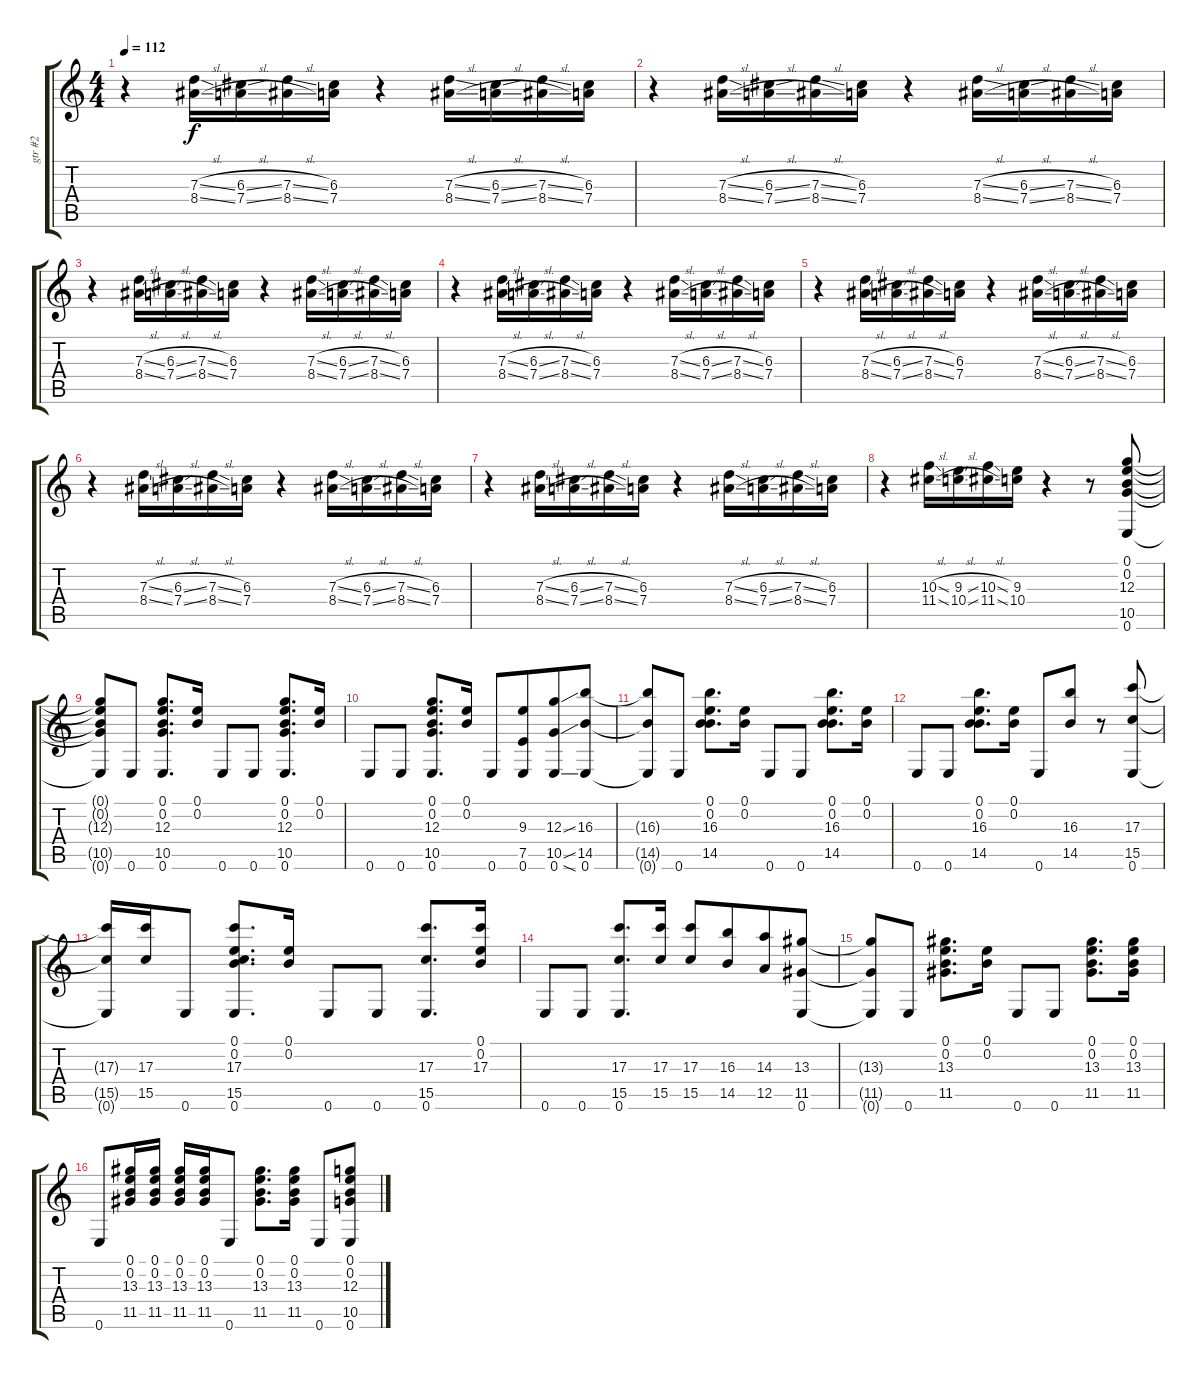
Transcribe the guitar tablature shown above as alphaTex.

\track ("gtr #2" "gtr #2") {instrument distortionguitar}
\staff {score tabs}
\tuning (E4 B3 G3 D3 A2 E2) {hide}
\ts (4 4)
\tempo 112
\clef g2
\ks c
r.4{dy f} (7.3{sl} 8.4{sl}).16 (6.3{sl} 7.4{sl}).16 (7.3{sl} 8.4{sl}).16 (6.3 7.4).16 r.4 (7.3{sl} 8.4{sl}).16 (6.3{sl} 7.4{sl}).16 (7.3{sl} 8.4{sl}).16 (6.3 7.4).16 |
r.4 (7.3{sl} 8.4{sl}).16 (6.3{sl} 7.4{sl}).16 (7.3{sl} 8.4{sl}).16 (6.3 7.4).16 r.4 (7.3{sl} 8.4{sl}).16 (6.3{sl} 7.4{sl}).16 (7.3{sl} 8.4{sl}).16 (6.3 7.4).16 |
r.4 (7.3{sl} 8.4{sl}).16 (6.3{sl} 7.4{sl}).16 (7.3{sl} 8.4{sl}).16 (6.3 7.4).16 r.4 (7.3{sl} 8.4{sl}).16 (6.3{sl} 7.4{sl}).16 (7.3{sl} 8.4{sl}).16 (6.3 7.4).16 |
r.4 (7.3{sl} 8.4{sl}).16 (6.3{sl} 7.4{sl}).16 (7.3{sl} 8.4{sl}).16 (6.3 7.4).16 r.4 (7.3{sl} 8.4{sl}).16 (6.3{sl} 7.4{sl}).16 (7.3{sl} 8.4{sl}).16 (6.3 7.4).16 |
r.4 (7.3{sl} 8.4{sl}).16 (6.3{sl} 7.4{sl}).16 (7.3{sl} 8.4{sl}).16 (6.3 7.4).16 r.4 (7.3{sl} 8.4{sl}).16 (6.3{sl} 7.4{sl}).16 (7.3{sl} 8.4{sl}).16 (6.3 7.4).16 |
r.4 (7.3{sl} 8.4{sl}).16 (6.3{sl} 7.4{sl}).16 (7.3{sl} 8.4{sl}).16 (6.3 7.4).16 r.4 (7.3{sl} 8.4{sl}).16 (6.3{sl} 7.4{sl}).16 (7.3{sl} 8.4{sl}).16 (6.3 7.4).16 |
r.4 (7.3{sl} 8.4{sl}).16 (6.3{sl} 7.4{sl}).16 (7.3{sl} 8.4{sl}).16 (6.3 7.4).16 r.4 (7.3{sl} 8.4{sl}).16 (6.3{sl} 7.4{sl}).16 (7.3{sl} 8.4{sl}).16 (6.3 7.4).16 |
r.4 (10.3{sl} 11.4{sl}).16 (9.3{sl} 10.4{sl}).16 (10.3{sl} 11.4{sl}).16 (9.3 10.4).16 r.4 r.8 (0.1 0.2 12.3 10.5 0.6).8 |
(0.1{t} 0.2{t} 12.3{t} 10.5{t} 0.6{t}).8 0.6.8 (0.1 0.2 12.3 10.5 0.6).8{d} (0.1 0.2).16 0.6.8 0.6.8 (0.1 0.2 12.3 10.5 0.6).8{d} (0.1 0.2).16 |
0.6.8 0.6.8 (0.1 0.2 12.3 10.5 0.6).8{d} (0.1 0.2).16 0.6.8 (9.3 7.5 0.6).8{beam merge} (12.3{ss} 10.5{ss} 0.6{ss}).8 (16.3 14.5 0.6).8 |
(16.3{t} 14.5{t} 0.6{t}).8 0.6.8 (0.1 0.2 16.3 14.5).8{d} (0.1 0.2).16 0.6.8 0.6.8 (0.1 0.2 16.3 14.5).8{d} (0.1 0.2).16 |
0.6.8 0.6.8 (0.1 0.2 16.3 14.5).8{d} (0.1 0.2).16 0.6.8 (16.3 14.5).8 r.8 (17.3 15.5 0.6).8 |
(17.3{t} 15.5{t} 0.6{t}).16 (17.3 15.5).16 0.6.8 (0.1 0.2 17.3 15.5 0.6).8{d} (0.1 0.2).16 0.6.8 0.6.8 (17.3 15.5 0.6).8{d} (0.1 0.2 17.3).16 |
0.6.8 0.6.8 (17.3 15.5 0.6).8{d} (17.3 15.5).16 (17.3 15.5).8 (16.3 14.5).8{beam merge} (14.3 12.5).8 (13.3 11.5 0.6).8 |
(13.3{t} 11.5{t} 0.6{t}).8 0.6.8 (0.1 0.2 13.3 11.5).8{d} (0.1 0.2).16 0.6.8 0.6.8 (0.1 0.2 13.3 11.5).8{d} (0.1 0.2 13.3 11.5).16 |
0.6.8 (0.1 0.2 13.3 11.5).16 (0.1 0.2 13.3 11.5).16 (0.1 0.2 13.3 11.5).16 (0.1 0.2 13.3 11.5).16 0.6.8 (0.1 0.2 13.3 11.5).8{d} (0.1 0.2 13.3 11.5).16 0.6.8 (0.1 0.2 12.3 10.5 0.6).8
